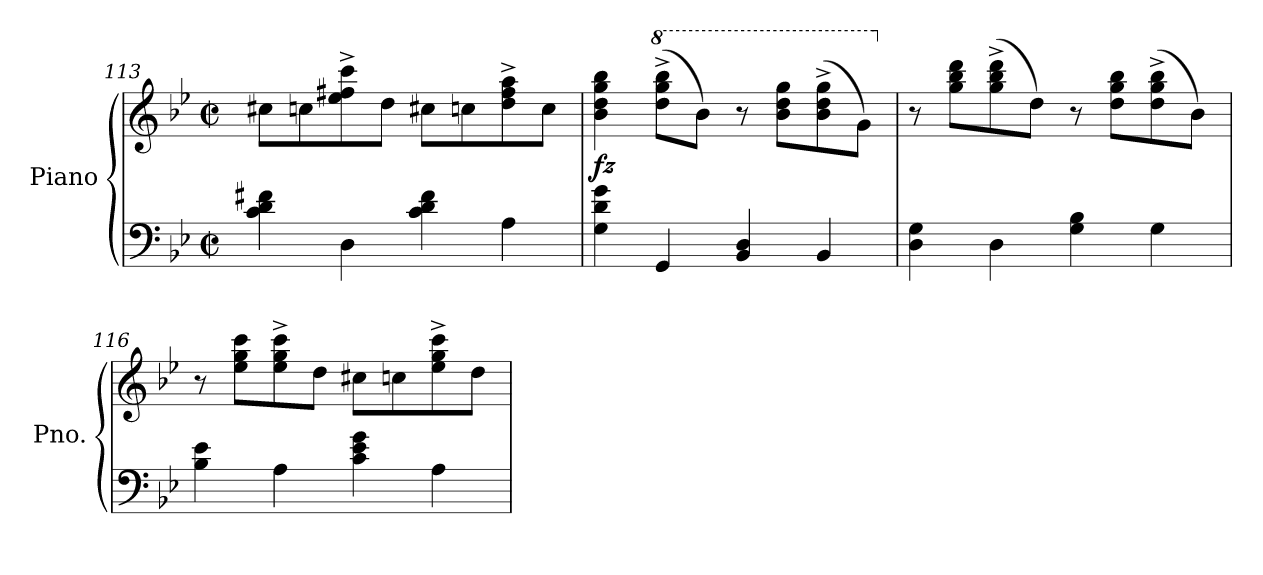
**kern	**kern	**dynam
*part1	*part1	*part1
*staff2	*staff1	*staff1/2
*I"Piano	*	*
*I'Pno.	*	*
*clefF4	*clefG2	*
*k[b-e-]	*k[b-e-]	*
*M2/2	*M2/2	*
*met(c|)	*met(c|)	*
=113	=113	=113
4c\ 4d\ 4f#X\	8cc#X\L	.
.	8ccn\	.
4D\	8ee-\^ 8ff#X\^ 8ccc\^	.
.	8dd\J	.
4c\ 4d\ 4f#\	8cc#X\L	.
.	8ccn\	.
4A\	8dd\^ 8ff#\^ 8aa\^	.
.	8cc\J	.
=114	=114	=114
*	*MM200	*
!	!	!LO:DY:b
4G\ 4d\ 4g\	4b-\ 4dd\ 4gg\ 4bb-\	fz
*	*8va	*
4GG/	(>8ddd\^ 8ggg\^ 8bbb-\^L	.
.	8bb-\J)	.
4BB-/ 4D/	8r	.
.	8bb-\ 8ddd\ 8ggg\L	.
4BB-/	(>8bb-\^ 8ddd\^ 8ggg\^	.
.	8gg\J)	.
=115	=115	=115
*	*X8va	*
4D\ 4G\	8r	.
*	*MM220	*
.	8gg\ 8bb-\ 8ddd\L	.
4D\	(>8gg\^ 8bb-\^ 8ddd\^	.
.	8dd\J)	.
4G\ 4B-\	8r	.
.	8dd\ 8gg\ 8bb-\L	.
4G\	(>8dd\^ 8gg\^ 8bb-\^	.
.	8b-\J)	.
!!LO:PB:g=z
=116	=116	=116
4B-\ 4e-\	8r	.
*	*MM280	*
.	8ee-\ 8gg\ 8ccc\L	.
4A\	8ee-\^ 8gg\^ 8ccc\^	.
.	8dd\J	.
4c\ 4e-\ 4g\	8cc#X\L	.
.	8ccn\	.
4A\	8ee-\^ 8gg\^ 8ccc\^	.
.	8dd\J	.
=	=	=
*-	*-	*-
